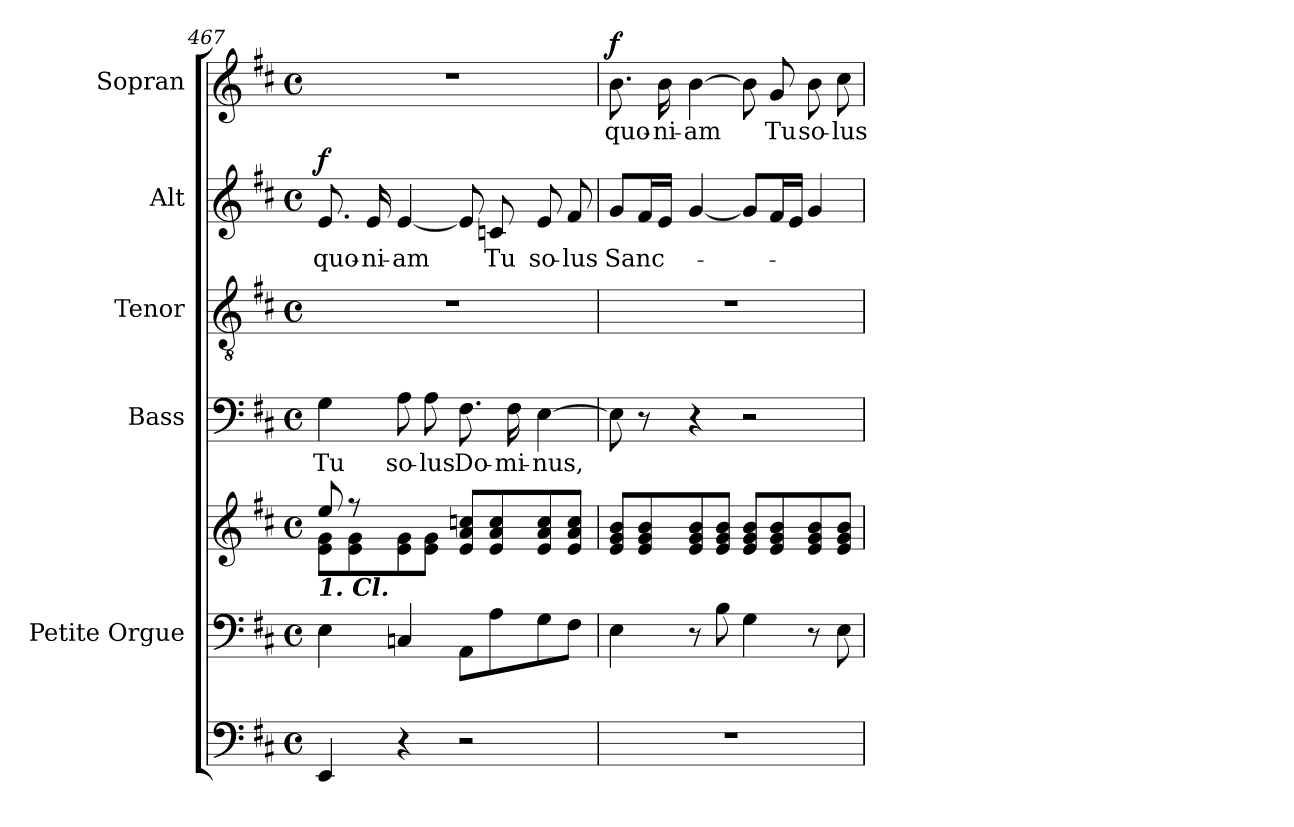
**kern	**kern	**kern	**kern	**text	**kern	**kern	**text	**dynam	**kern	**text	**dynam
*part6	*part5	*part5	*part4	*part4	*part3	*part2	*part2	*part2	*part1	*part1	*part1
*staff7	*staff6	*staff5	*staff4	*staff4	*staff3	*staff2	*staff2	*staff2	*staff1	*staff1	*staff1
*	*I"Petite Orgue	*	*I"Bass	*	*I"Tenor	*I"Alt	*	*	*I"Sopran	*	*
*	*I'Org. 1	*	*I'B.	*	*I'T.	*I'A.	*	*	*I'S.	*	*
!!LO:PB:g=z
*clefF4	*clefF4	*clefG2	*clefF4	*	*clefGv2	*clefG2	*	*	*clefG2	*	*
*k[f#c#]	*k[f#c#]	*k[f#c#]	*k[f#c#]	*	*k[f#c#]	*k[f#c#]	*	*	*k[f#c#]	*	*
*D:	*D:	*D:	*D:	*	*D:	*D:	*	*	*D:	*	*
*M4/4	*M4/4	*M4/4	*M4/4	*	*M4/4	*M4/4	*	*	*M4/4	*	*
*met(c)	*met(c)	*met(c)	*met(c)	*	*met(c)	*met(c)	*	*	*met(c)	*	*
=467	=467	=467	=467	=467	=467	=467	=467	=467	=467	=467	=467
*	*	*^	*	*	*	*	*	*	*	*	*
!	!	!LO:TX:b:Bi:t=1. Cl.	!	!	!	!	!	!	!	!	!	!
!	!	!	!	!	!LO:LY:b	!	!	!LO:LY:b	!LO:DY:a	!	!	!
4EE/	4E\	8ee/	8e\ 8g\L	4G\	Tu	1r	8.e/	quo-	f	1r	.	.
.	.	8rff	8e\ 8g\	.	.	.	.	.	.	.	.	.
!	!	!	!	!	!	!	!	!LO:LY:b	!	!	!	!
.	.	.	.	.	.	.	16e/	-ni-	.	.	.	.
!	!	!	!	!	!LO:LY:b	!	!	!LO:LY:b	!	!	!	!
4r	4Cn/	4ryy	8e\ 8g\	8A\	so-	.	[4e/	-am	.	.	.	.
!	!	!	!	!	!LO:LY:b	!	!	!	!	!	!	!
.	.	.	8e\ 8g\J	8A\	-lus	.	.	.	.	.	.	.
!	!	!	!	!	!LO:LY:b	!	!	!	!	!	!	!
2r	8AA\L	8e/ 8a/ 8ccn/L	2ryy	8.F#\	Do-	.	8e/]	.	.	.	.	.
!	!	!	!	!	!	!	!	!LO:LY:b	!	!	!	!
.	8A\	8e/ 8a/ 8cc/	.	.	.	.	8cn/	Tu	.	.	.	.
!	!	!	!	!	!LO:LY:b	!	!	!	!	!	!	!
.	.	.	.	16F#\	-mi-	.	.	.	.	.	.	.
!	!	!	!	!	!LO:LY:b	!	!	!LO:LY:b	!	!	!	!
.	8G\	8e/ 8a/ 8cc/	.	[4E\	-nus,	.	8e/	so-	.	.	.	.
!	!	!	!	!	!	!	!	!LO:LY:b	!	!	!	!
.	8F#\J	8e/ 8a/ 8cc/J	.	.	.	.	8f#/	-lus	.	.	.	.
*	*	*v	*v	*	*	*	*	*	*	*	*	*
=468	=468	=468	=468	=468	=468	=468	=468	=468	=468	=468	=468
!	!	!	!	!	!	!	!LO:LY:b	!	!	!LO:LY:b	!LO:DY:a
1r	4E\	8e/ 8g/ 8b/L	8E\]	.	1r	8g/L	Sanc-	.	8.b\	quo-	f
.	.	8e/ 8g/ 8b/	8r	.	.	16f#/L	.	.	.	.	.
!	!	!	!	!	!	!	!	!	!	!LO:LY:b	!
.	.	.	.	.	.	16e/JJ	.	.	16b\	-ni-	.
!	!	!	!	!	!	!	!	!	!	!LO:LY:b	!
.	8r	8e/ 8g/ 8b/	4r	.	.	[4g/	.	.	[4b\	-am	.
.	8B\	8e/ 8g/ 8b/J	.	.	.	.	.	.	.	.	.
.	4G\	8e/ 8g/ 8b/L	2r	.	.	8g/L]	.	.	8b\]	.	.
!	!	!	!	!	!	!	!	!	!	!LO:LY:b	!
.	.	8e/ 8g/ 8b/	.	.	.	16f#/L	.	.	8g/	Tu	.
.	.	.	.	.	.	16e/JJ	.	.	.	.	.
!	!	!	!	!	!	!	!	!	!	!LO:LY:b	!
.	8r	8e/ 8g/ 8b/	.	.	.	4g/	.	.	8b\	so-	.
!	!	!	!	!	!	!	!	!	!	!LO:LY:b	!
.	8E\	8e/ 8g/ 8b/J	.	.	.	.	.	.	8cc#\	-lus	.
=	=	=	=	=	=	=	=	=	=	=	=
*-	*-	*-	*-	*-	*-	*-	*-	*-	*-	*-	*-
